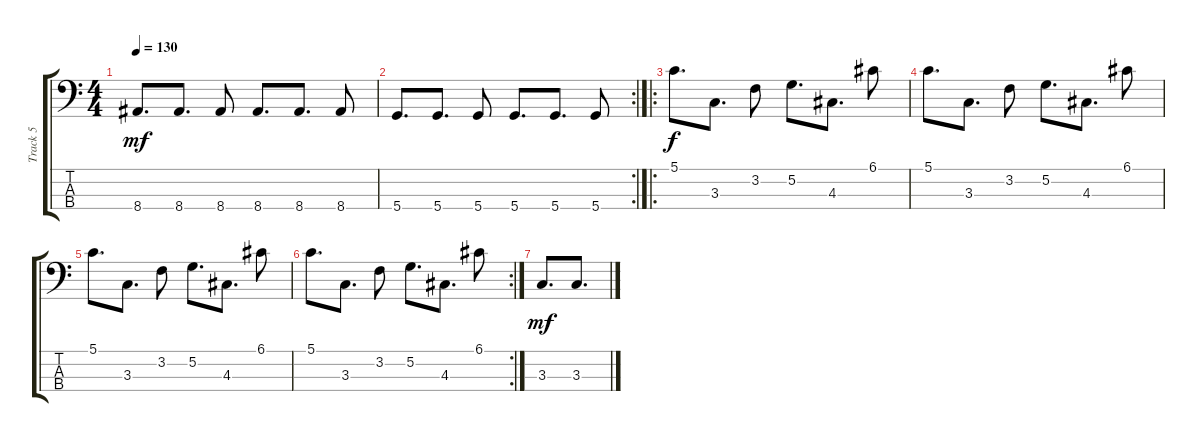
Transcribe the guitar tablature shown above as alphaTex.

\track ("Track 5" "Track 5") {instrument electricbassfinger}
\staff {score tabs}
\tuning (G2 D2 A1 D1) {hide}
\ts (4 4)
\tempo 130
\clef f4
\ks c
8.4.8{d dy mf} 8.4.8{d} 8.4.8 8.4.8{d} 8.4.8{d} 8.4.8 |
\rc 2
5.4.8{d} 5.4.8{d} 5.4.8 5.4.8{d} 5.4.8{d} 5.4.8 |
\ro
5.1.8{d dy f} 3.3.8{d} 3.2.8 5.2.8{d} 4.3.8{d} 6.1.8 |
5.1.8{d} 3.3.8{d} 3.2.8 5.2.8{d} 4.3.8{d} 6.1.8 |
5.1.8{d} 3.3.8{d} 3.2.8 5.2.8{d} 4.3.8{d} 6.1.8 |
\rc 2
5.1.8{d} 3.3.8{d} 3.2.8 5.2.8{d} 4.3.8{d} 6.1.8 |
3.3.8{d dy mf} 3.3.8{d}
